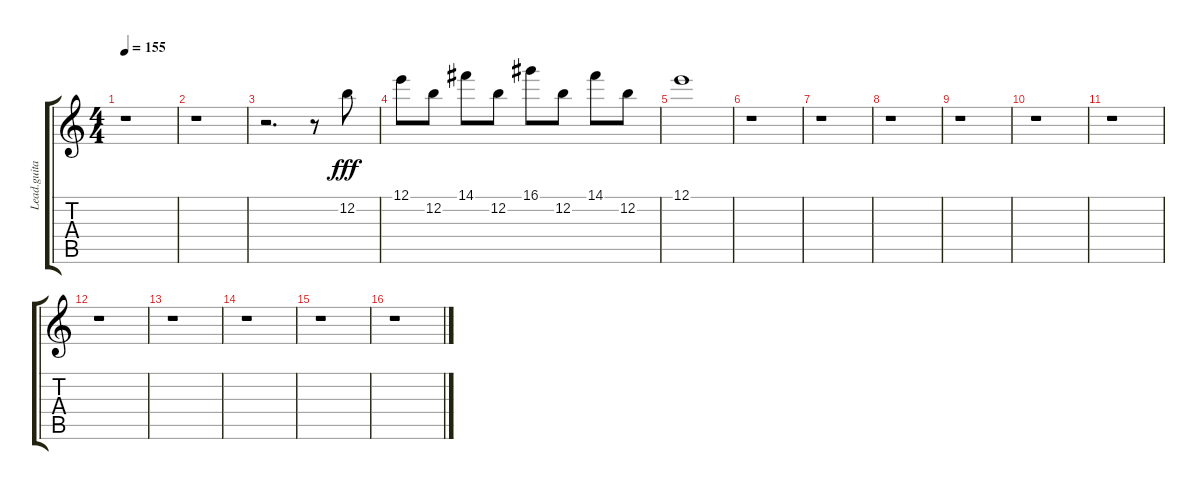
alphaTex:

\track ("Lead.guitar" "Lead.guita") {instrument distortionguitar}
\staff {score tabs}
\tuning (E4 B3 G3 D3 A2 E2) {hide}
\ts (4 4)
\tempo 155
\clef g2
\ks c
r.1{dy fff} |
r.1 |
r.2{d} r.8 12.2.8 |
12.1.8 12.2.8 14.1.8 12.2.8 16.1.8 12.2.8 14.1.8 12.2.8 |
12.1.1 |
r.1 |
r.1 |
r.1 |
r.1 |
r.1 |
r.1 |
r.1 |
r.1 |
r.1 |
r.1 |
r.1
